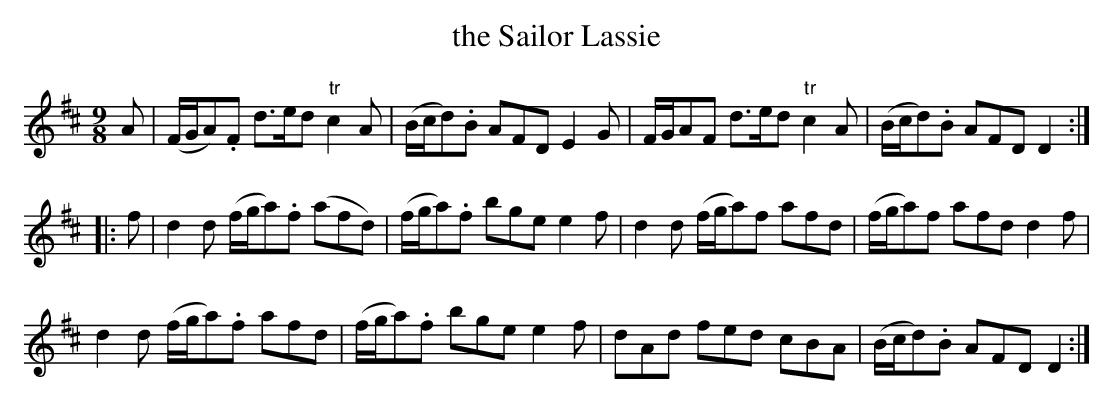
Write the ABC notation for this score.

X:1
T:the Sailor Lassie
M:9/8
K:D major
A|\
(F/G/A).F d>ed "tr"c2A| (B/c/d).B AFD E2G|\
F/G/AF d>ed "tr"c2A| (B/c/d).B AFD D2::
f|\
d2d (f/g/a).f (afd)| (f/g/a).f bge e2f|\
d2d (f/g/a)f afd| (f/g/a)f afd d2f|
d2d (f/g/a).f afd| (f/g/a).f bge e2f| \
dAd fed cBA| (B/c/d).B AFD D2:|
